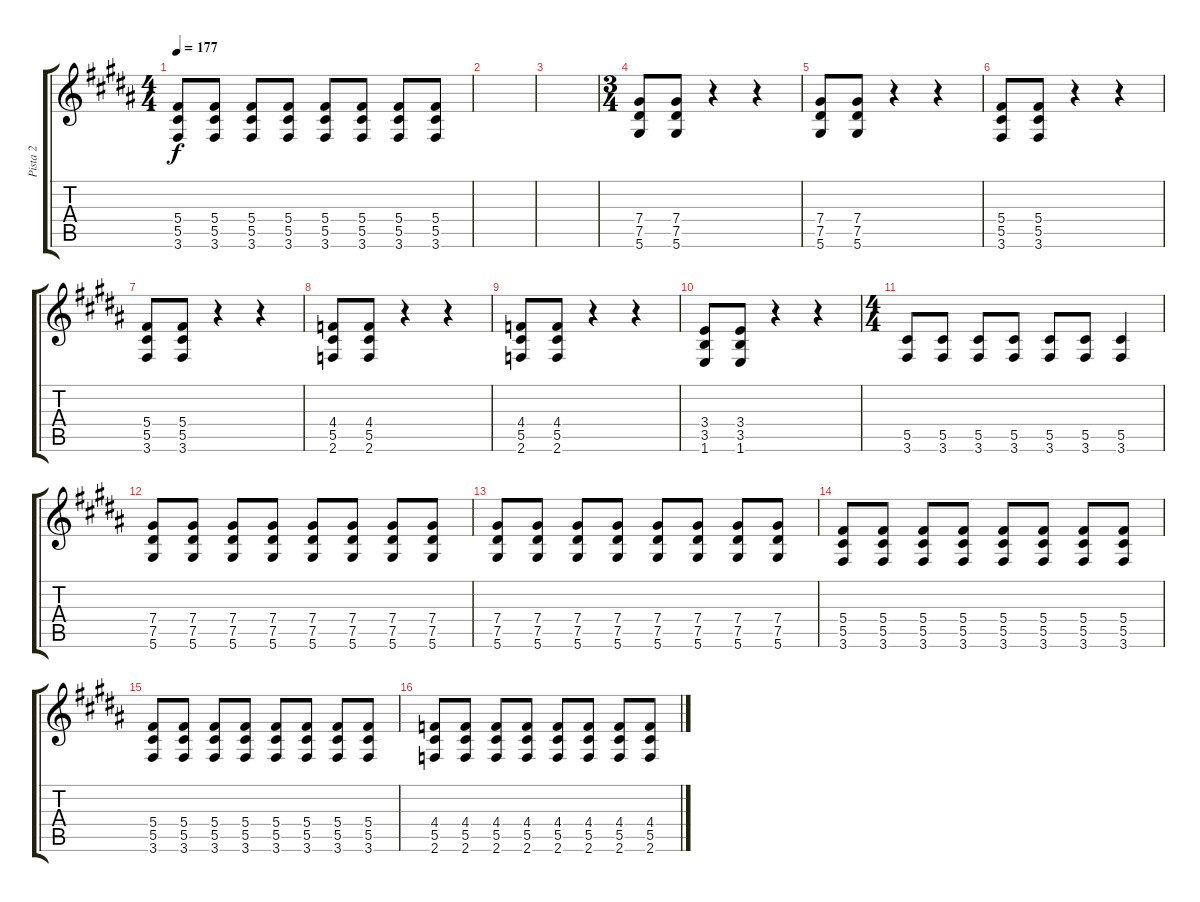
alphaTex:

\track ("Pista 2" "Pista 2") {instrument distortionguitar}
\staff {score tabs}
\tuning (Eb4 Bb3 Gb3 Db3 Ab2 Eb2) {hide}
\ts (4 4)
\tempo 177
\clef g2
\ks g#minor
(5.4 5.5 3.6).8{dy f} (5.4 5.5 3.6).8 (5.4 5.5 3.6).8 (5.4 5.5 3.6).8 (5.4 5.5 3.6).8 (5.4 5.5 3.6).8 (5.4 5.5 3.6).8 (5.4 5.5 3.6).8 |
|
|
\ts (3 4)
(7.4 7.5 5.6).8 (7.4 7.5 5.6).8 r.4 r.4 |
(7.4 7.5 5.6).8 (7.4 7.5 5.6).8 r.4 r.4 |
(5.4 5.5 3.6).8 (5.4 5.5 3.6).8 r.4 r.4 |
(5.4 5.5 3.6).8 (5.4 5.5 3.6).8 r.4 r.4 |
(4.4 5.5 2.6).8 (4.4 5.5 2.6).8 r.4 r.4 |
(4.4 5.5 2.6).8 (4.4 5.5 2.6).8 r.4 r.4 |
(3.4 3.5 1.6).8 (3.4 3.5 1.6).8 r.4 r.4 |
\ts (4 4)
(5.5 3.6).8 (5.5 3.6).8 (5.5 3.6).8 (5.5 3.6).8 (5.5 3.6).8 (5.5 3.6).8 (5.5 3.6).4 |
(7.4 7.5 5.6).8 (7.4 7.5 5.6).8 (7.4 7.5 5.6).8 (7.4 7.5 5.6).8 (7.4 7.5 5.6).8 (7.4 7.5 5.6).8 (7.4 7.5 5.6).8 (7.4 7.5 5.6).8 |
(7.4 7.5 5.6).8 (7.4 7.5 5.6).8 (7.4 7.5 5.6).8 (7.4 7.5 5.6).8 (7.4 7.5 5.6).8 (7.4 7.5 5.6).8 (7.4 7.5 5.6).8 (7.4 7.5 5.6).8 |
(5.4 5.5 3.6).8 (5.4 5.5 3.6).8 (5.4 5.5 3.6).8 (5.4 5.5 3.6).8 (5.4 5.5 3.6).8 (5.4 5.5 3.6).8 (5.4 5.5 3.6).8 (5.4 5.5 3.6).8 |
(5.4 5.5 3.6).8 (5.4 5.5 3.6).8 (5.4 5.5 3.6).8 (5.4 5.5 3.6).8 (5.4 5.5 3.6).8 (5.4 5.5 3.6).8 (5.4 5.5 3.6).8 (5.4 5.5 3.6).8 |
(4.4 5.5 2.6).8 (4.4 5.5 2.6).8 (4.4 5.5 2.6).8 (4.4 5.5 2.6).8 (4.4 5.5 2.6).8 (4.4 5.5 2.6).8 (4.4 5.5 2.6).8 (4.4 5.5 2.6).8
